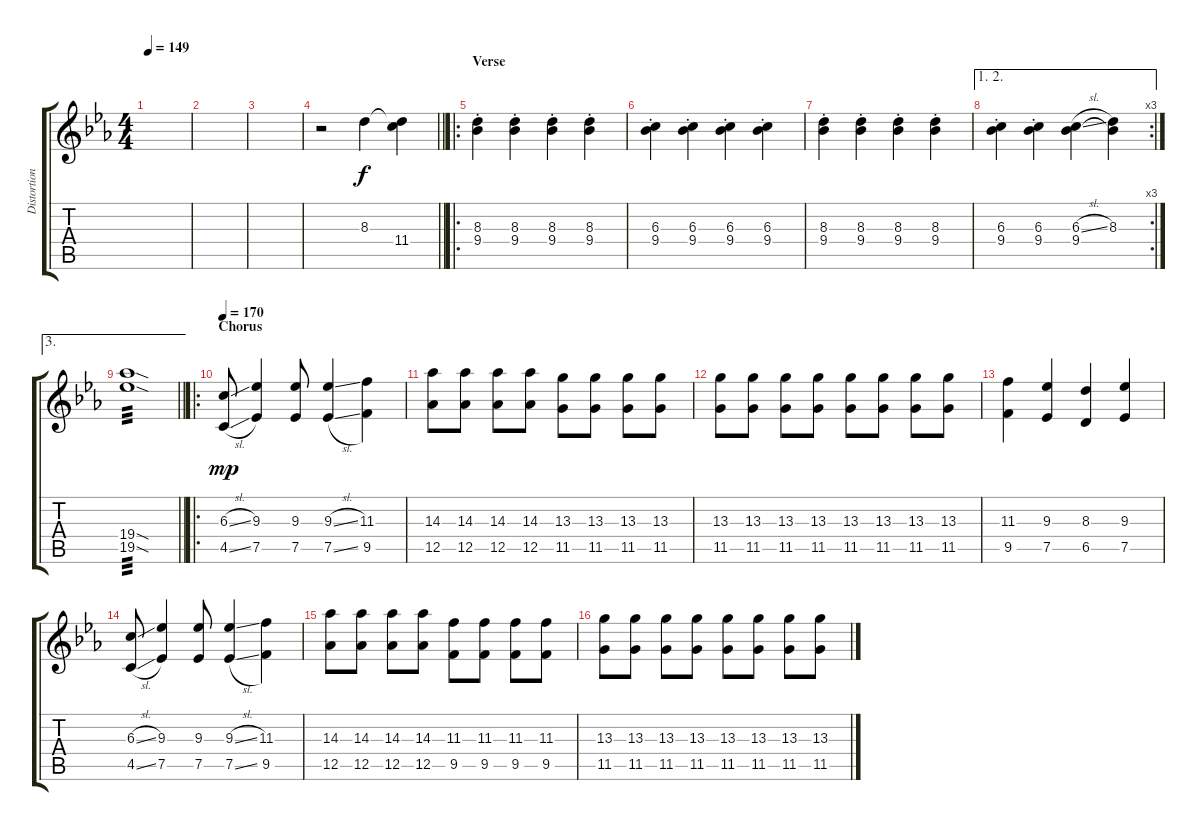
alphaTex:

\track ("Distortion Guitar III" "Distortion") {instrument distortionguitar}
\staff {score tabs}
\tuning (Eb4 Bb3 Gb3 Db3 Ab2 Db2) {hide}
\ts (4 4)
\tempo 149
\clef g2
\ks cminor
|
|
|
\barLineRight lightlight
r.2 8.3.4 (8.3{t} 11.4).4 |
\ro
\section ("" "Verse")
(8.3{st} 9.4{st}).4 (8.3{st} 9.4{st}).4 (8.3{st} 9.4{st}).4 (8.3{st} 9.4{st}).4 |
(6.3{st} 9.4{st}).4 (6.3{st} 9.4{st}).4 (6.3{st} 9.4{st}).4 (6.3{st} 9.4{st}).4 |
(8.3{st} 9.4{st}).4 (8.3{st} 9.4{st}).4 (8.3{st} 9.4{st}).4 (8.3{st} 9.4{st}).4 |
\ae (1 2)
\rc 3
(6.3{st} 9.4{st}).4 (6.3{st} 9.4{st}).4 (6.3{sl} 9.4).4 (8.3 9.4{t}).4 |
\ae 3
\barLineRight lightlight
(19.4{sod} 19.5{sod}).1{tp 3 volume 16 instrument guitarfretnoise} |
\ro
\section ("" "Chorus")
\tempo 170
(6.3{sl} 4.5{sl}).8{dy mp instrument distortionguitar} (9.3 7.5).4 (9.3 7.5).8 (9.3{sl} 7.5{sl}).4 (11.3 9.5).4 |
(14.3 12.5).8 (14.3 12.5).8 (14.3 12.5).8 (14.3 12.5).8 (13.3 11.5).8 (13.3 11.5).8 (13.3 11.5).8 (13.3 11.5).8 |
(13.3 11.5).8 (13.3 11.5).8 (13.3 11.5).8 (13.3 11.5).8 (13.3 11.5).8 (13.3 11.5).8 (13.3 11.5).8 (13.3 11.5).8 |
(11.3 9.5).4 (9.3 7.5).4 (8.3 6.5).4 (9.3 7.5).4 |
(6.3{sl} 4.5{sl}).8 (9.3 7.5).4 (9.3 7.5).8 (9.3{sl} 7.5{sl}).4 (11.3 9.5).4 |
(14.3 12.5).8 (14.3 12.5).8 (14.3 12.5).8 (14.3 12.5).8 (11.3 9.5).8 (11.3 9.5).8 (11.3 9.5).8 (11.3 9.5).8 |
(13.3 11.5).8 (13.3 11.5).8 (13.3 11.5).8 (13.3 11.5).8 (13.3 11.5).8 (13.3 11.5).8 (13.3 11.5).8 (13.3 11.5).8
